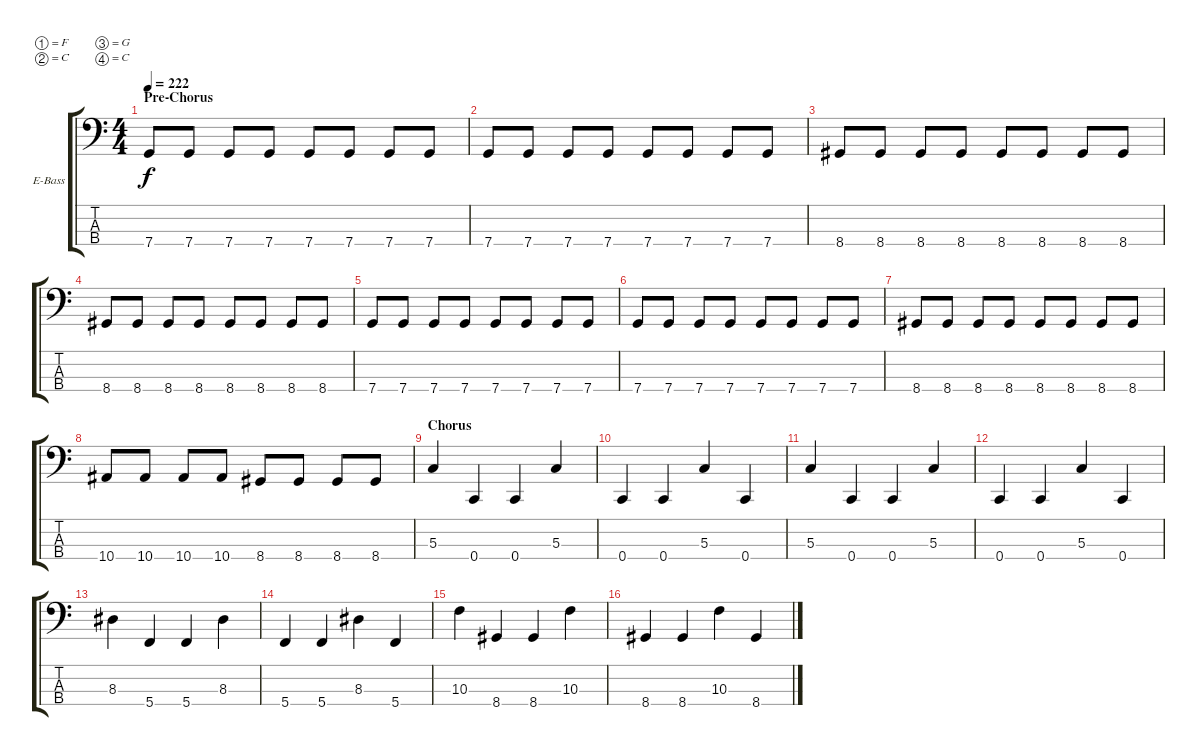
\defaultSystemsLayout 4
\bracketExtendMode groupsimilarinstruments
\firstSystemTrackNameOrientation horizontal
\otherSystemsTrackNameOrientation horizontal
\track ("Electric Bass" "E-Bass") {mute instrument electricbassfinger}
\staff {score tabs}
\tuning (F2 C2 G1 C1)
\ts (4 4)
\section ("" "Pre-Chorus")
\tempo 222
\clef f4
\ks c
7.4.8{dy f} 7.4.8 7.4.8 7.4.8 7.4.8 7.4.8 7.4.8 7.4.8 |
7.4.8 7.4.8 7.4.8 7.4.8 7.4.8 7.4.8 7.4.8 7.4.8 |
8.4.8 8.4.8 8.4.8 8.4.8 8.4.8 8.4.8 8.4.8 8.4.8 |
8.4.8 8.4.8 8.4.8 8.4.8 8.4.8 8.4.8 8.4.8 8.4.8 |
7.4.8 7.4.8 7.4.8 7.4.8 7.4.8 7.4.8 7.4.8 7.4.8 |
7.4.8 7.4.8 7.4.8 7.4.8 7.4.8 7.4.8 7.4.8 7.4.8 |
8.4.8 8.4.8 8.4.8 8.4.8 8.4.8 8.4.8 8.4.8 8.4.8 |
10.4.8 10.4.8 10.4.8 10.4.8 8.4.8 8.4.8 8.4.8 8.4.8 |
\section ("" "Chorus")
5.3.4 0.4.4 0.4.4 5.3.4 |
0.4.4 0.4.4 5.3.4 0.4.4 |
5.3.4 0.4.4 0.4.4 5.3.4 |
0.4.4 0.4.4 5.3.4 0.4.4 |
8.3.4 5.4.4 5.4.4 8.3.4 |
5.4.4 5.4.4 8.3.4 5.4.4 |
10.3.4 8.4.4 8.4.4 10.3.4 |
8.4.4 8.4.4 10.3.4 8.4.4
